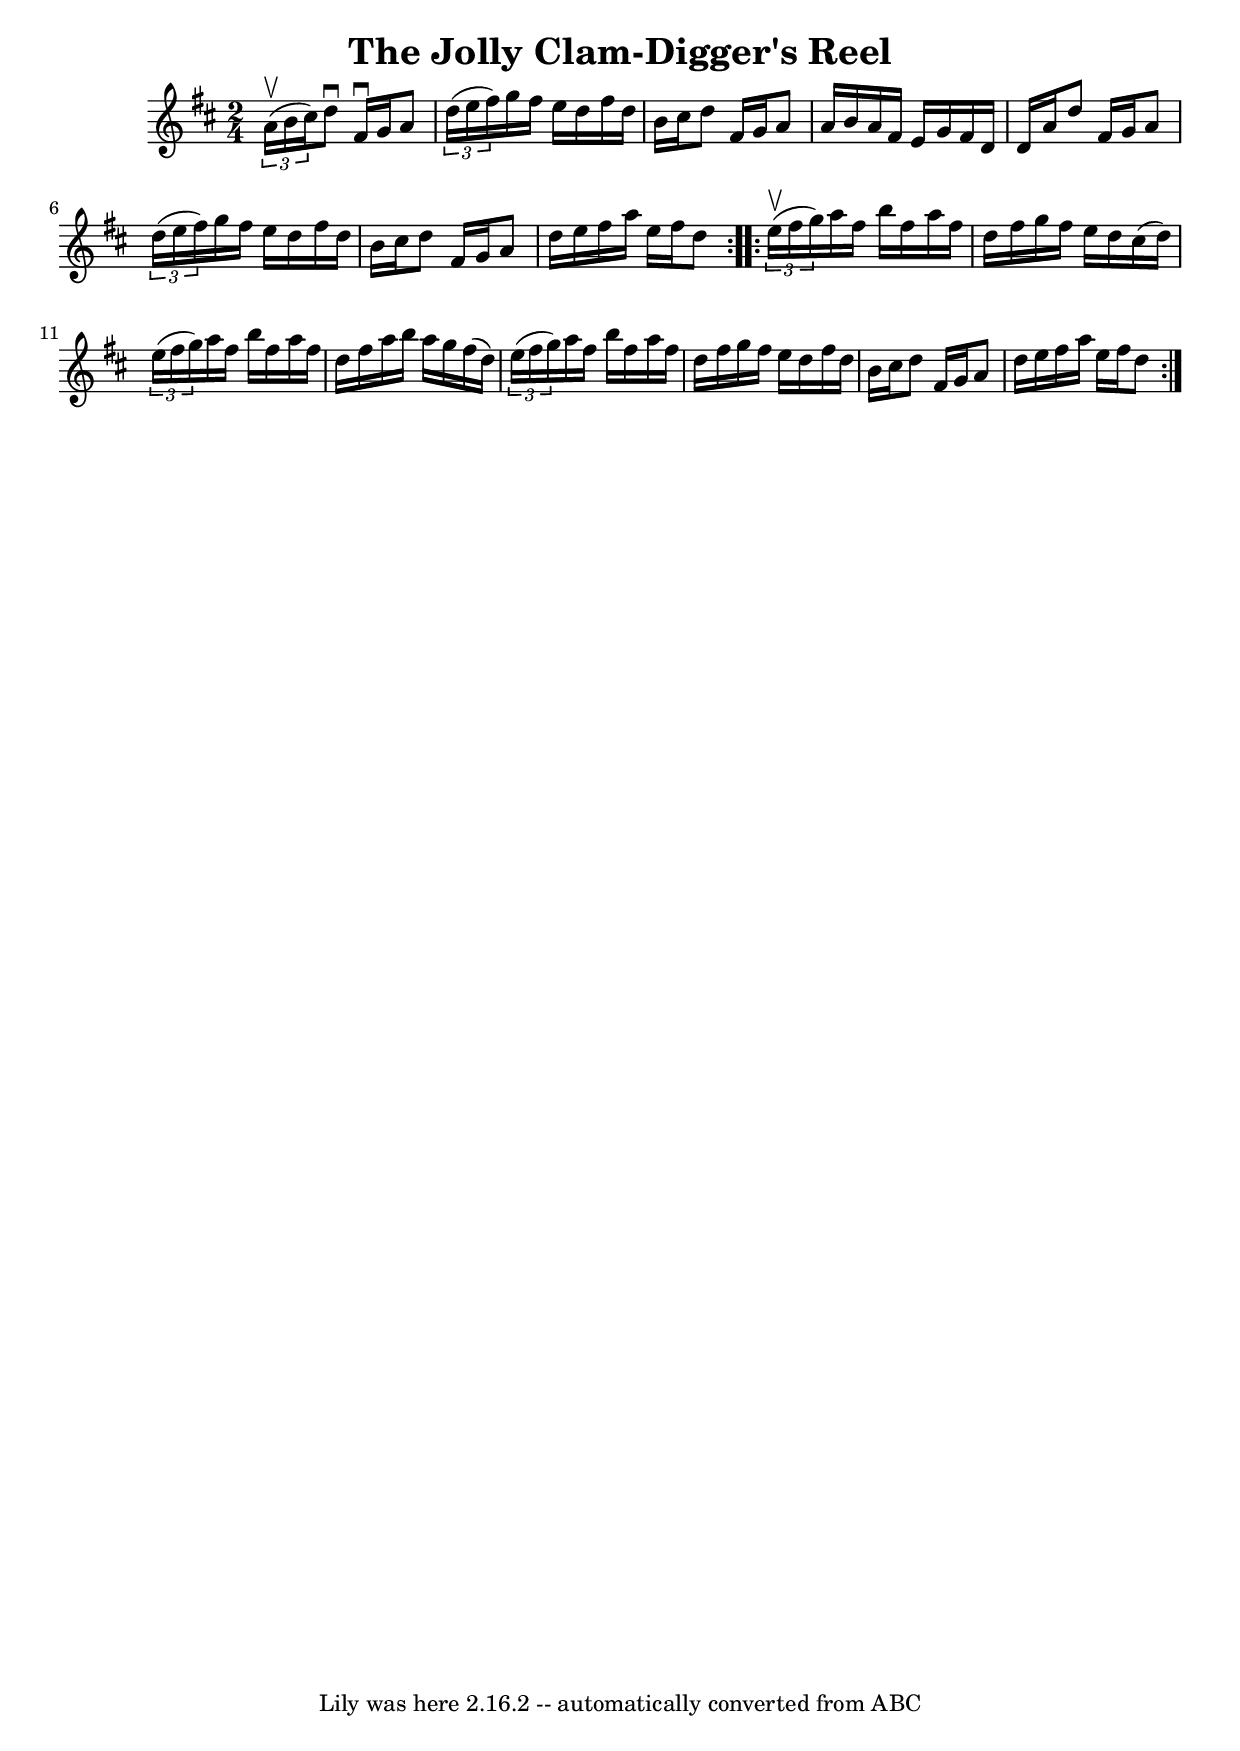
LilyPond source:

\version "2.7.40"
\include "Mammoth.ily"
\header {
	book = "Ryan's Mammoth Collection"
	crossRefNumber = "1"
	footnotes = ""
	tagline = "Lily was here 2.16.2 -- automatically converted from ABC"
	title = "The Jolly Clam-Digger's Reel"
}
voicedefault =  {
\set Score.defaultBarType = "empty"

\repeat volta 2 {
\time 2/4 \key d \major   \times 2/3 { a'16^\upbow(b'16 cis''16) } 
|
 d''8^\downbow fis'16^\downbow g'16 a'8    \times 2/3 {   
d''16 (e''16 fis''16) } |
 g''16 fis''16 e''16 d''16  
 fis''16 d''16 b'16 cis''16  |
 d''8 fis'16 g'16 a'8 
 a'16 b'16  |
 a'16 fis'16 e'16 g'16 fis'16 d'16    
d'16 a'16  |
 d''8 fis'16 g'16 a'8    \times 2/3 {   
d''16 (e''16 fis''16) } |
 g''16 fis''16 e''16 d''16  
 fis''16 d''16 b'16 cis''16  |
 d''8 fis'16 g'16 a'8 
 d''16 e''16  |
 fis''16 a''16 e''16 fis''16 d''8  
} \repeat volta 2 {     \times 2/3 { e''16^\upbow(fis''16 g''16) } 
|
 a''16 fis''16 b''16 fis''16 a''16 fis''16 d''16    
fis''16  |
 g''16 fis''16 e''16 d''16 cis''16 (d''16) 
  \times 2/3 { e''16 (fis''16 g''16) } |
 a''16 fis''16   
 b''16 fis''16 a''16 fis''16 d''16 fis''16  |
 a''16    
b''16 a''16 g''16 fis''16 (d''16)   \times 2/3 { e''16 (
fis''16 g''16) } |
 a''16 fis''16 b''16 fis''16    
a''16 fis''16 d''16 fis''16  |
 g''16 fis''16 e''16    
d''16 fis''16 d''16 b'16 cis''16  |
 d''8 fis'16 g'16 
 a'8 d''16 e''16  |
 fis''16 a''16 e''16 fis''16    
d''8  }   
}

\score{
    <<

	\context Staff="default"
	{
	    \voicedefault 
	}

    >>
	\layout {
	}
	\midi {}
}
